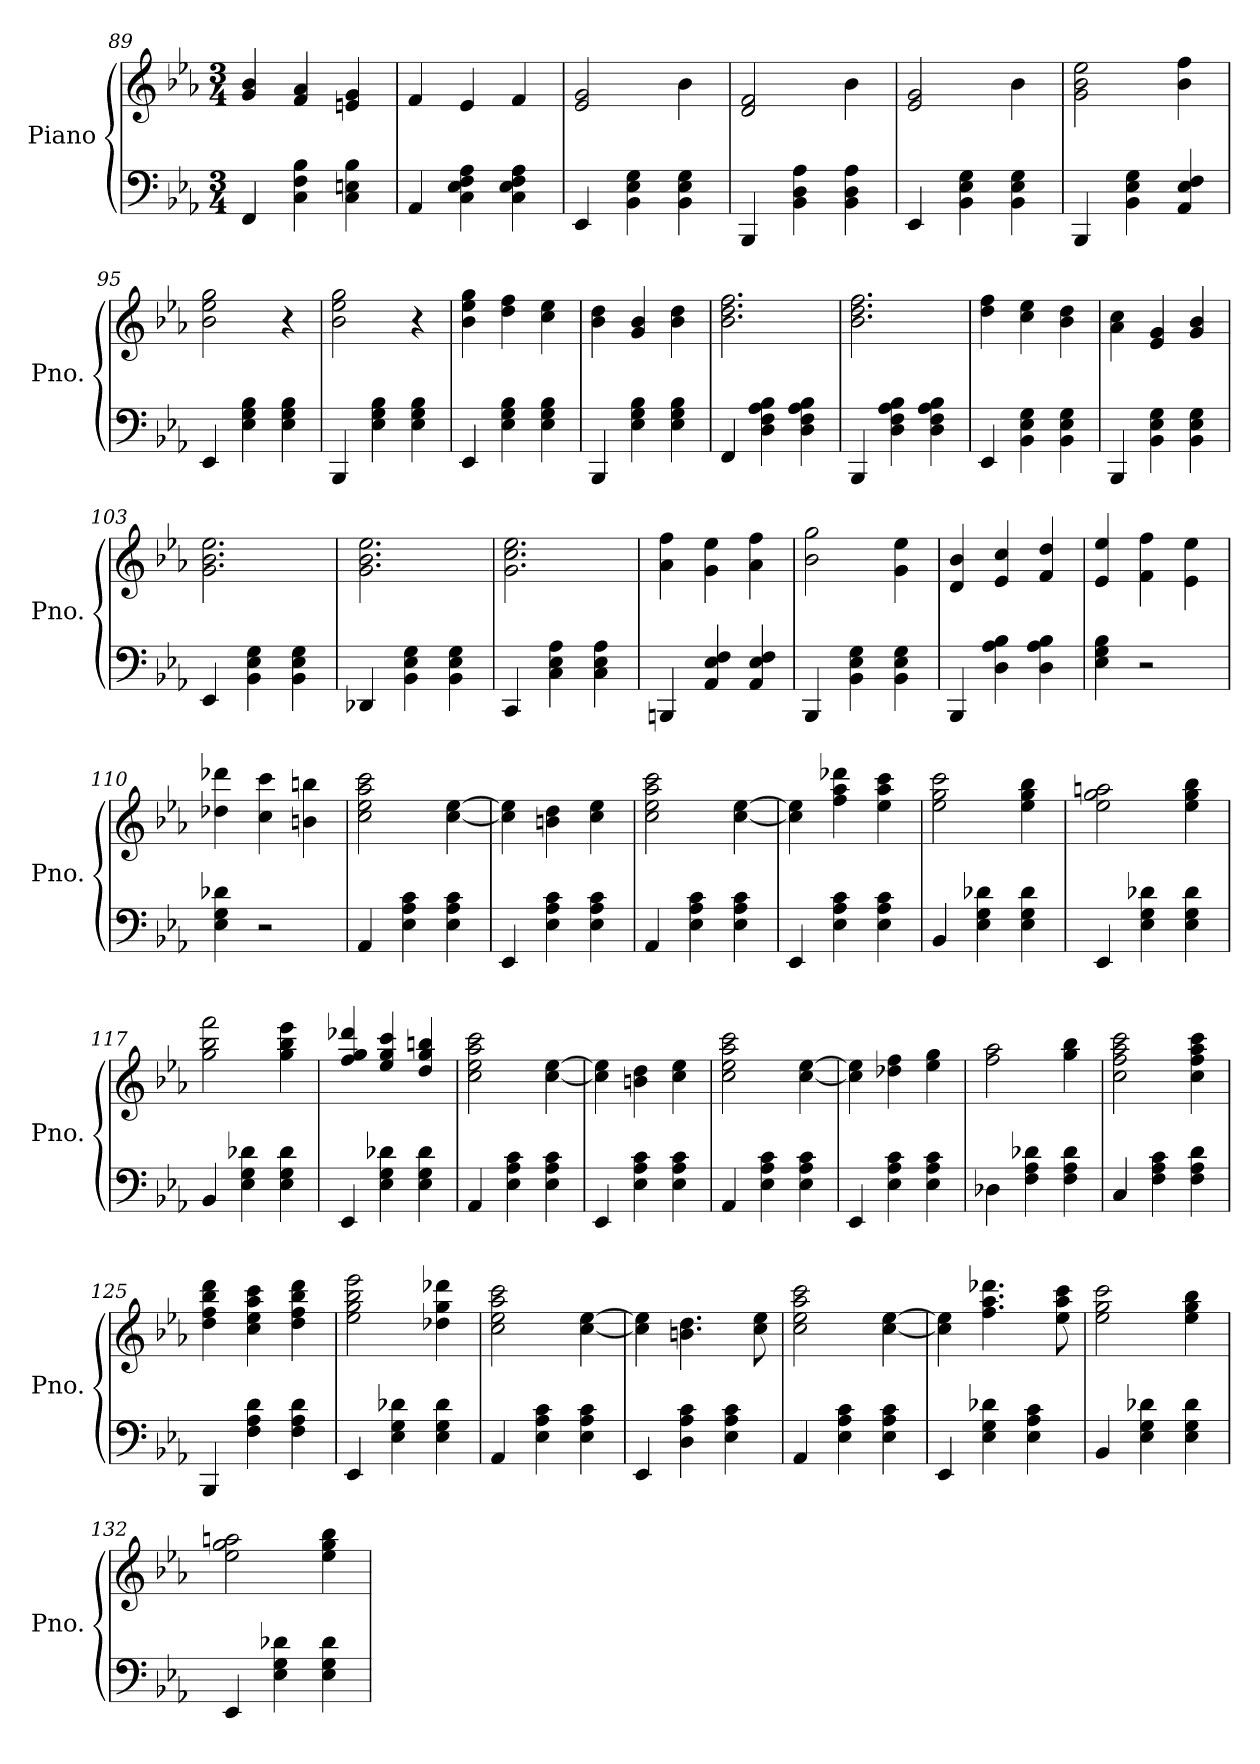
**kern	**kern
*part1	*part1
*staff2	*staff1
*I"Piano	*
*I'Pno.	*
*clefF4	*clefG2
*k[b-e-a-]	*k[b-e-a-]
*M3/4	*M3/4
=89	=89
4FF/	4g/ 4b-/
4C\ 4F\ 4B-\	4f/ 4a-/
4C\ 4En\ 4B-\	4en/ 4g/
=90	=90
4AA-/	4f/
4C\ 4E-\ 4F\ 4A-\	4e-/
4C\ 4E-\ 4F\ 4A-\	4f/
!!LO:LB:g=z
=91	=91
4EE-/	2e-/ 2g/
4BB-\ 4E-\ 4G\	.
4BB-\ 4E-\ 4G\	4b-\
=92	=92
4BBB-/	2d/ 2f/
4BB-\ 4D\ 4A-\	.
4BB-\ 4D\ 4A-\	4b-\
=93	=93
4EE-/	2e-/ 2g/
4BB-\ 4E-\ 4G\	.
4BB-\ 4E-\ 4G\	4b-\
=94	=94
4BBB-/	2g\ 2b-\ 2ee-\
4BB-\ 4E-\ 4G\	.
4AA-/ 4E-/ 4F/	4b-\ 4ff\
=95	=95
4EE-/	2b-\ 2ee-\ 2gg\
4E-\ 4G\ 4B-\	.
4E-\ 4G\ 4B-\	4r
!!LO:PB:g=z
=96	=96
4BBB-/	2b-\ 2ee-\ 2gg\
4E-\ 4G\ 4B-\	.
4E-\ 4G\ 4B-\	4r
=97	=97
4EE-/	4b-\ 4ee-\ 4gg\
4E-\ 4G\ 4B-\	4dd\ 4ff\
4E-\ 4G\ 4B-\	4cc\ 4ee-\
=98	=98
4BBB-/	4b-\ 4dd\
4E-\ 4G\ 4B-\	4g/ 4b-/
4E-\ 4G\ 4B-\	4b-\ 4dd\
=99	=99
4FF/	2.b-\ 2.dd\ 2.ff\
4D\ 4F\ 4A-\ 4B-\	.
4D\ 4F\ 4A-\ 4B-\	.
=100	=100
4BBB-/	2.b-\ 2.dd\ 2.ff\
4D\ 4F\ 4A-\ 4B-\	.
4D\ 4F\ 4A-\ 4B-\	.
!!LO:LB:g=z
=101	=101
4EE-/	4dd\ 4ff\
4BB-\ 4E-\ 4G\	4cc\ 4ee-\
4BB-\ 4E-\ 4G\	4b-\ 4dd\
=102	=102
4BBB-/	4a-\ 4cc\
4BB-\ 4E-\ 4G\	4e-/ 4g/
4BB-\ 4E-\ 4G\	4g/ 4b-/
=103	=103
4EE-/	2.g\ 2.b-\ 2.ee-\
4BB-\ 4E-\ 4G\	.
4BB-\ 4E-\ 4G\	.
=104	=104
4DD-X/	2.g\ 2.b-\ 2.ee-\
4BB-\ 4E-\ 4G\	.
4BB-\ 4E-\ 4G\	.
=105	=105
4CC/	2.g\ 2.cc\ 2.ee-\
4C\ 4E-\ 4A-\	.
4C\ 4E-\ 4A-\	.
!!LO:LB:g=z
=106	=106
4BBBn/	4a-\ 4ff\
4AA-/ 4E-/ 4F/	4g\ 4ee-\
4AA-/ 4E-/ 4F/	4a-\ 4ff\
=107	=107
4BBB-/	2b-\ 2gg\
4BB-\ 4E-\ 4G\	.
4BB-\ 4E-\ 4G\	4g\ 4ee-\
=108	=108
4BBB-/	4d/ 4b-/
4D\ 4A-\ 4B-\	4e-/ 4cc/
4D\ 4A-\ 4B-\	4f/ 4dd/
=109	=109
4E-\ 4G\ 4B-\	4e-/ 4ee-/
2r	4f\ 4ff\
.	4e-\ 4ee-\
=110	=110
4E-\ 4G\ 4d-X\	4dd-X\ 4ddd-X\
2r	4cc\ 4ccc\
.	4bn\ 4bbn\
!!LO:LB:g=z
=111	=111
4AA-/	2cc\ 2ee-\ 2aa-\ 2ccc\
4E-\ 4A-\ 4c\	.
4E-\ 4A-\ 4c\	[4cc\ [4ee-\
=112	=112
4EE-/	4cc\] 4ee-\]
4E-\ 4A-\ 4c\	4bn\ 4dd\
4E-\ 4A-\ 4c\	4cc\ 4ee-\
=113	=113
4AA-/	2cc\ 2ee-\ 2aa-\ 2ccc\
4E-\ 4A-\ 4c\	.
4E-\ 4A-\ 4c\	[4cc\ [4ee-\
=114	=114
4EE-/	4cc\] 4ee-\]
4E-\ 4A-\ 4c\	4ff\ 4aa-\ 4ddd-X\
4E-\ 4A-\ 4c\	4ee-\ 4aa-\ 4ccc\
=115	=115
4BB-/	2ee-\ 2gg\ 2ccc\
4E-\ 4G\ 4d-X\	.
4E-\ 4G\ 4d-\	4ee-\ 4gg\ 4bb-\
!!LO:LB:g=z
=116	=116
4EE-/	2ee-\ 2gg\ 2aan\
4E-\ 4G\ 4d-X\	.
4E-\ 4G\ 4d-\	4ee-\ 4gg\ 4bb-\
=117	=117
4BB-/	2gg\ 2bb-\ 2fff\
4E-\ 4G\ 4d-X\	.
4E-\ 4G\ 4d-\	4gg\ 4bb-\ 4eee-\
=118	=118
4EE-/	4ff/ 4gg/ 4ddd-X/
4E-\ 4G\ 4d-X\	4ee-/ 4gg/ 4ccc/
4E-\ 4G\ 4d-\	4dd/ 4gg/ 4bbn/
=119	=119
4AA-/	2cc\ 2ee-\ 2aa-\ 2ccc\
4E-\ 4A-\ 4c\	.
4E-\ 4A-\ 4c\	[4cc\ [4ee-\
=120	=120
4EE-/	4cc\] 4ee-\]
4E-\ 4A-\ 4c\	4bn\ 4dd\
4E-\ 4A-\ 4c\	4cc\ 4ee-\
!!LO:PB:g=z
=121	=121
4AA-/	2cc\ 2ee-\ 2aa-\ 2ccc\
4E-\ 4A-\ 4c\	.
4E-\ 4A-\ 4c\	[4cc\ [4ee-\
=122	=122
4EE-/	4cc\] 4ee-\]
4E-\ 4A-\ 4c\	4dd-X\ 4ff\
4E-\ 4A-\ 4c\	4ee-\ 4gg\
=123	=123
4D-X\	2ff\ 2aa-\
4F\ 4A-\ 4d-X\	.
4F\ 4A-\ 4d-\	4gg\ 4bb-\
=124	=124
4C/	2cc\ 2ff\ 2aa-\ 2ccc\
4F\ 4A-\ 4c\	.
4F\ 4A-\ 4d\	4cc\ 4ff\ 4aa-\ 4ccc\
=125	=125
4BBB-/	4dd\ 4ff\ 4bb-\ 4ddd\
4F\ 4A-\ 4d\	4cc\ 4ee-\ 4aa-\ 4ccc\
4F\ 4A-\ 4d\	4dd\ 4ff\ 4bb-\ 4ddd\
!!LO:LB:g=z
=126	=126
4EE-/	2ee-\ 2gg\ 2bb-\ 2eee-\
4E-\ 4G\ 4d-X\	.
4E-\ 4G\ 4d-\	4dd-X\ 4gg\ 4ddd-X\
=127	=127
4AA-/	2cc\ 2ee-\ 2aa-\ 2ccc\
4E-\ 4A-\ 4c\	.
4E-\ 4A-\ 4c\	[4cc\ [4ee-\
=128	=128
4EE-/	4cc\] 4ee-\]
4D\ 4A-\ 4c\	4.bn\ 4.dd\
4E-\ 4A-\ 4c\	.
.	8cc\ 8ee-\
=129	=129
4AA-/	2cc\ 2ee-\ 2aa-\ 2ccc\
4E-\ 4A-\ 4c\	.
4E-\ 4A-\ 4c\	[4cc\ [4ee-\
=130	=130
4EE-/	4cc\] 4ee-\]
4E-\ 4G\ 4d-X\	4.ff\ 4.aa-\ 4.ddd-X\
4E-\ 4A-\ 4c\	.
.	8ee-\ 8aa-\ 8ccc\
!!LO:LB:g=z
=131	=131
4BB-/	2ee-\ 2gg\ 2ccc\
4E-\ 4G\ 4d-X\	.
4E-\ 4G\ 4d-\	4ee-\ 4gg\ 4bb-\
=132	=132
4EE-/	2ee-\ 2gg\ 2aan\
4E-\ 4G\ 4d-X\	.
4E-\ 4G\ 4d-\	4ee-\ 4gg\ 4bb-\
=	=
*-	*-
